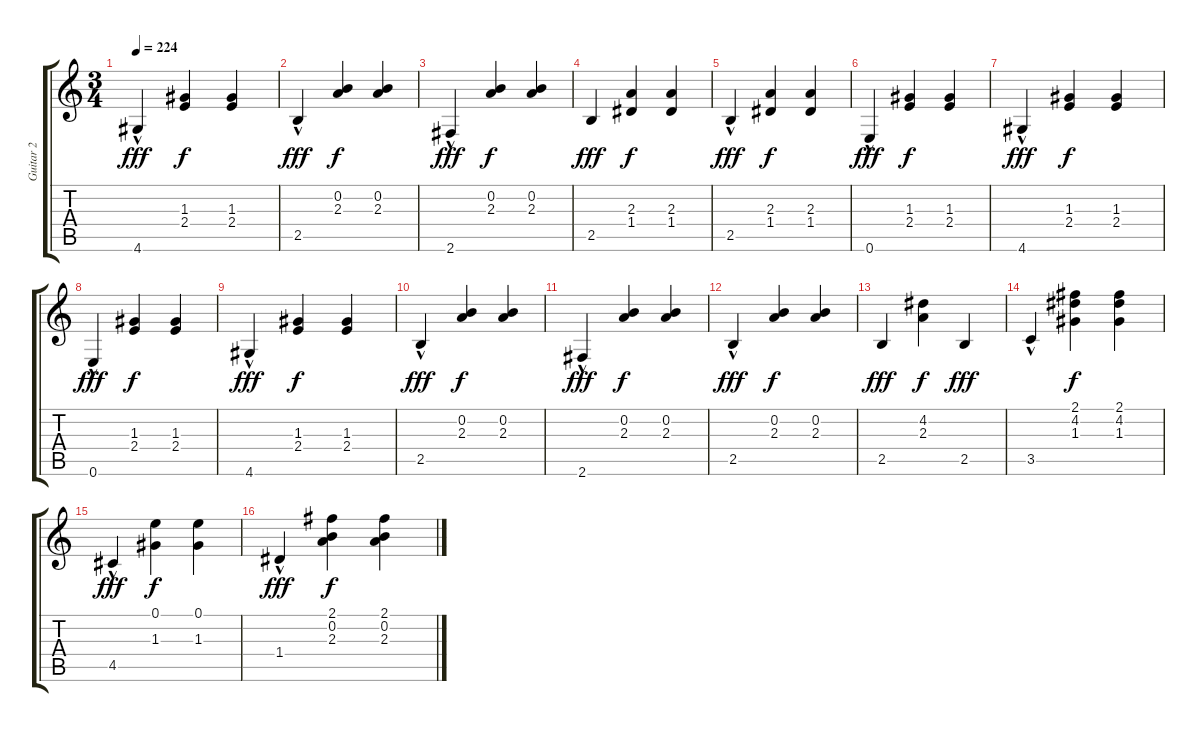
\track ("Guitar 2" "Guitar 2") {instrument acousticguitarnylon}
\staff {score tabs}
\tuning (E4 B3 G3 D3 A2 E2) {hide}
\ts (3 4)
\tempo 224
\clef g2
\ks c
4.6{hac}.4{dy fff balance 5} (1.3 2.4).4{dy f balance 6} (1.3 2.4).4 |
2.5{hac}.4{dy fff balance 3} (0.2 2.3).4{dy f} (0.2 2.3).4 |
2.6{hac}.4{dy fff balance 5} (0.2 2.3).4{dy f} (0.2 2.3).4 |
2.5.4{dy fff balance 3} (2.3 1.4).4{dy f balance 8} (2.3 1.4).4{balance 8} |
2.5{hac}.4{dy fff balance 6} (2.3 1.4).4{dy f balance 7} (2.3 1.4).4{balance 7} |
0.6{hac}.4{dy fff balance 4} (1.3 2.4).4{dy f} (1.3 2.4).4 |
4.6{hac}.4{dy fff balance 5} (1.3 2.4).4{dy f} (1.3 2.4).4 |
0.6{hac}.4{dy fff balance 4} (1.3 2.4).4{dy f} (1.3 2.4).4 |
4.6{hac}.4{dy fff balance 5} (1.3 2.4).4{dy f balance 6} (1.3 2.4).4 |
2.5{hac}.4{dy fff balance 3} (0.2 2.3).4{dy f} (0.2 2.3).4 |
2.6{hac}.4{dy fff balance 5} (0.2 2.3).4{dy f} (0.2 2.3).4 |
2.5{hac}.4{dy fff balance 3} (0.2 2.3).4{dy f} (0.2 2.3).4 |
2.5.4{dy fff balance 6} (4.2 2.3).4{dy f balance 7} 2.5.4{dy fff balance 3} |
3.5{hac}.4{balance 4} (2.1 4.2 1.3).4{dy f balance 7} (2.1 4.2 1.3).4{balance 7} |
4.5{hac}.4{dy fff balance 4} (0.1 1.3).4{dy f balance 5} (0.1 1.3).4{balance 5} |
1.4{hac}.4{dy fff balance 4} (2.1 0.2 2.3).4{dy f balance 8} (2.1 0.2 2.3).4{balance 7}
